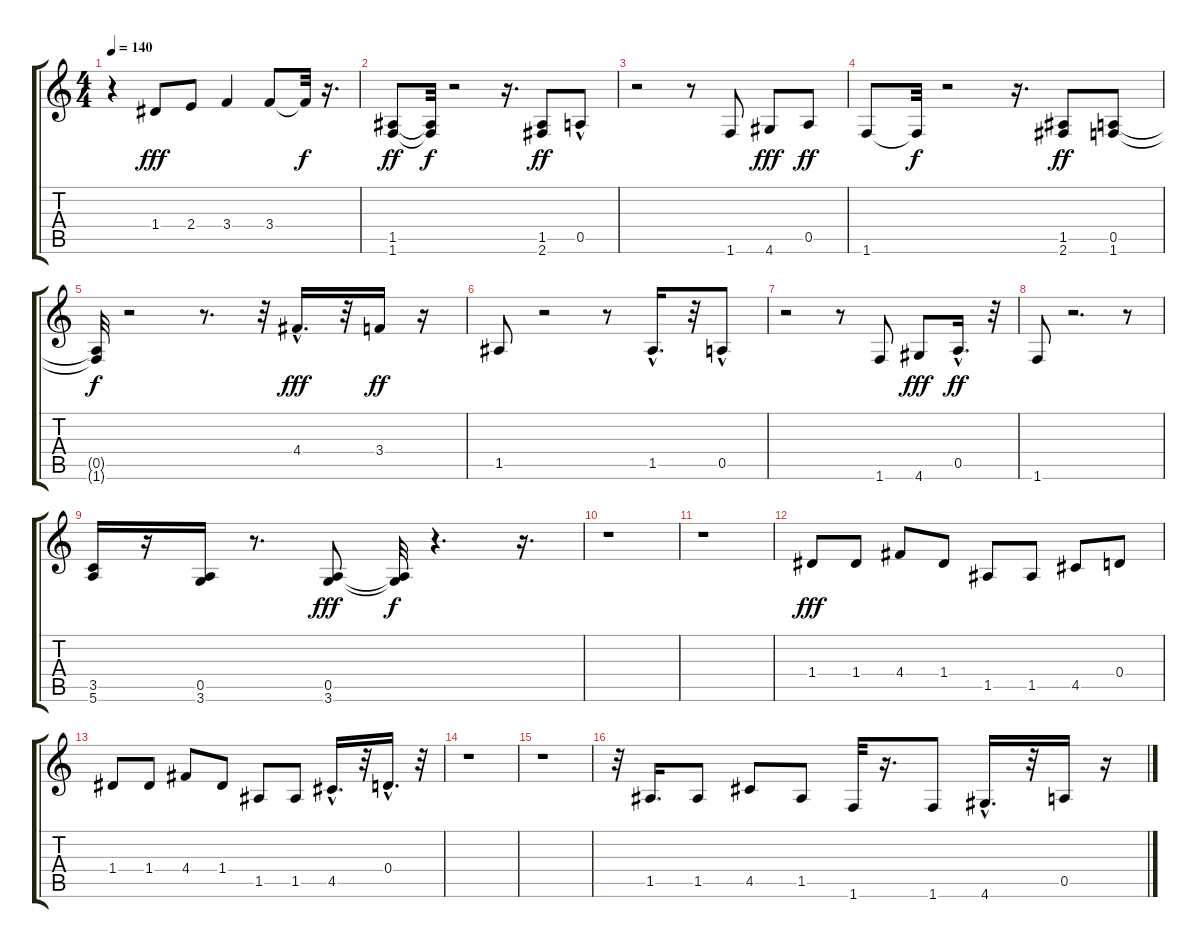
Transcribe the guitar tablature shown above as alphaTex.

\track "" {instrument electricguitarclean}
\staff {score tabs}
\tuning (E4 B3 G3 D3 A2 E2) {hide}
\ts (4 4)
\tempo 140
\clef g2
\ks c
r.4{dy fff} 1.4.8{balance 8} 2.4.8 3.4.4 3.4.8 3.4{t}.32{dy f} r.16{d} |
(1.5 1.6).8{dy ff balance 8} (1.5{t} 1.6{t}).32{dy f} r.2 r.16{d} (1.5 2.6).8{dy ff} 0.5{hac}.8 |
r.2 r.8 1.6.8 4.6.8{dy fff} 0.5.8{dy ff} |
1.6.8 1.6{t}.32{dy f} r.2 r.16{d} (1.5 2.6).8{dy ff} (0.5 1.6).8 |
(0.5{t} 1.6{t}).32{dy f} r.2 r.8{d} r.32 4.4{hac}.16{d dy fff} r.32 3.4.16{dy ff} r.16 |
1.5.8 r.2 r.8 1.5{hac}.16{d} r.32 0.5{hac}.8 |
r.2 r.8 1.6.8 4.6.8{dy fff} 0.5{hac}.16{d dy ff} r.32 |
1.6.8 r.2{d} r.8 |
(3.5 5.6).16 r.16 (0.5 3.6).16 r.8{d} (0.5 3.6).8{dy fff} (0.5{t} 3.6{t}).32{dy f} r.4{d} r.16{d} |
r.1 |
r.1 |
1.4.8{dy fff balance 8} 1.4.8 4.4.8 1.4.8 1.5.8 1.5.8 4.5.8 0.4.8 |
1.4.8 1.4.8 4.4.8 1.4.8 1.5.8 1.5.8 4.5{hac}.16{d} r.32 0.4{hac}.16{d} r.32 |
r.1 |
r.1 |
r.32 1.5.16{d} 1.5.8 4.5.8 1.5.8 1.6.32 r.16{d} 1.6.8 4.6{hac}.16{d} r.32 0.5.16 r.16
